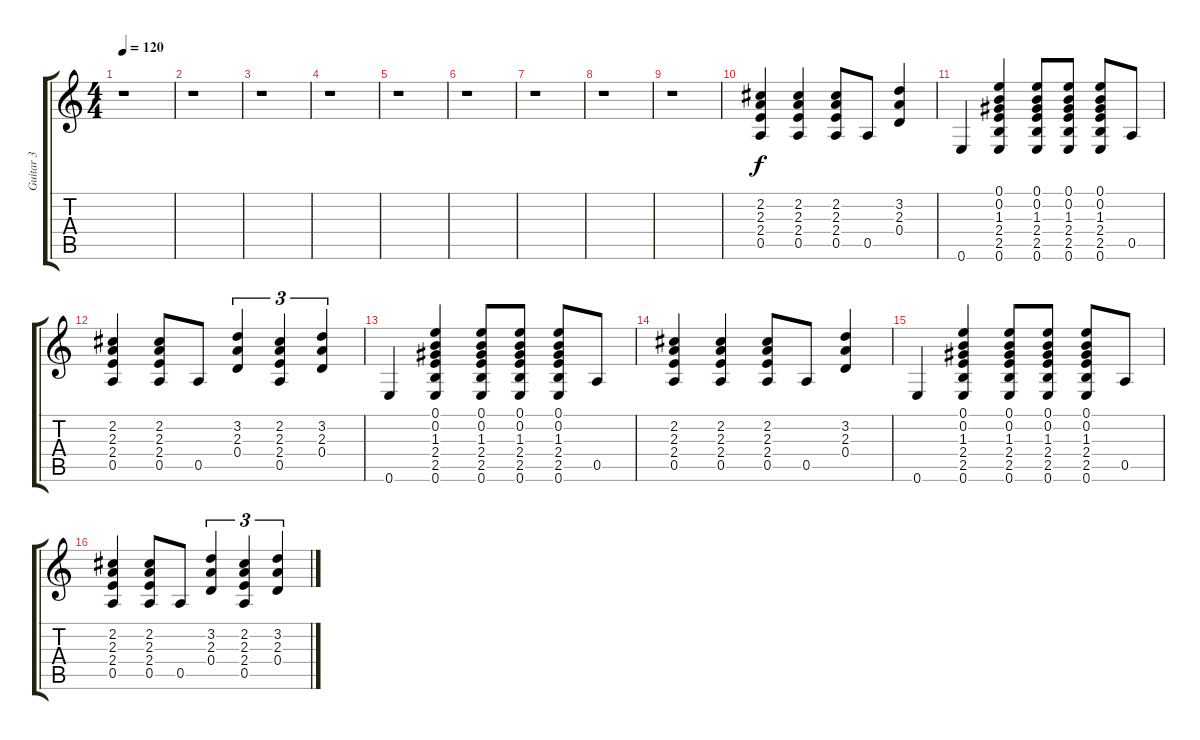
\track ("Guitar 3" "Guitar 3") {instrument acousticguitarnylon}
\staff {score tabs}
\tuning (E4 B3 G3 D3 A2 E2) {hide}
\ts (4 4)
\tempo 120
\clef g2
\ks c
r.1{dy f} |
r.1 |
r.1 |
r.1 |
r.1 |
r.1 |
r.1 |
r.1 |
r.1 |
(2.2 2.3 2.4 0.5).4 (2.2 2.3 2.4 0.5).4 (2.2 2.3 2.4 0.5).8 0.5.8 (3.2 2.3 0.4).4 |
0.6.4 (0.1 0.2 1.3 2.4 2.5 0.6).4 (0.1 0.2 1.3 2.4 2.5 0.6).8 (0.1 0.2 1.3 2.4 2.5 0.6).8 (0.1 0.2 1.3 2.4 2.5 0.6).8 0.5.8 |
(2.2 2.3 2.4 0.5).4 (2.2 2.3 2.4 0.5).8 0.5.8 (3.2 2.3 0.4).4{tu (3 2)} (2.2 2.3 2.4 0.5).4{tu (3 2)} (3.2 2.3 0.4).4{tu (3 2)} |
0.6.4 (0.1 0.2 1.3 2.4 2.5 0.6).4 (0.1 0.2 1.3 2.4 2.5 0.6).8 (0.1 0.2 1.3 2.4 2.5 0.6).8 (0.1 0.2 1.3 2.4 2.5 0.6).8 0.5.8 |
(2.2 2.3 2.4 0.5).4 (2.2 2.3 2.4 0.5).4 (2.2 2.3 2.4 0.5).8 0.5.8 (3.2 2.3 0.4).4 |
0.6.4 (0.1 0.2 1.3 2.4 2.5 0.6).4 (0.1 0.2 1.3 2.4 2.5 0.6).8 (0.1 0.2 1.3 2.4 2.5 0.6).8 (0.1 0.2 1.3 2.4 2.5 0.6).8 0.5.8 |
(2.2 2.3 2.4 0.5).4 (2.2 2.3 2.4 0.5).8 0.5.8 (3.2 2.3 0.4).4{tu (3 2)} (2.2 2.3 2.4 0.5).4{tu (3 2)} (3.2 2.3 0.4).4{tu (3 2)}
